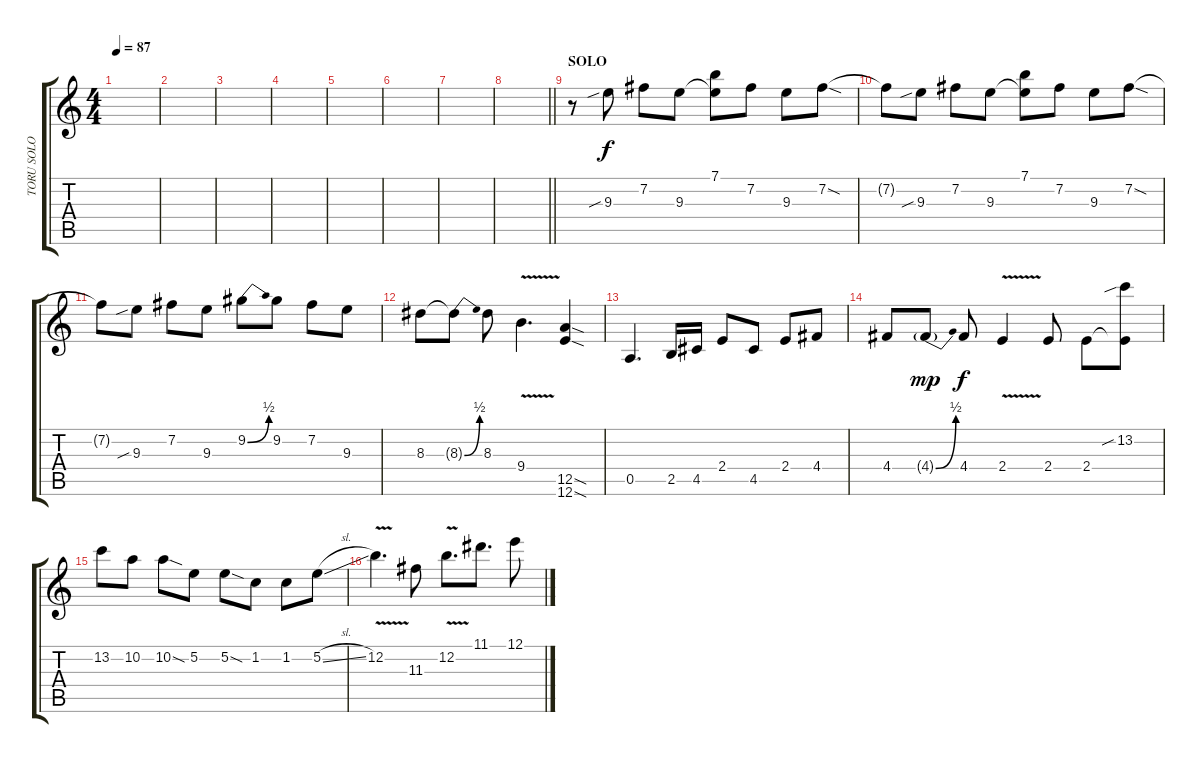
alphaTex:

\track ("TORU SOLO" "TORU SOLO") {instrument overdrivenguitar}
\staff {score tabs}
\tuning (E4 B3 G3 D3 A2 E2) {hide}
\ts (4 4)
\tempo 87
\clef g2
\ks c
|
|
|
|
|
|
|
\barLineRight lightlight
|
\section ("" "SOLO")
r.8 9.3{sib}.8 7.2.8 9.3.8 (7.1 9.3{t}).8 7.2.8 9.3.8 7.2{sod}.8 |
7.2{t}.8 9.3{sib}.8 7.2.8 9.3.8 (7.1 9.3{t}).8 7.2.8 9.3.8 7.2{sod}.8 |
7.2{t}.8 9.3{sib}.8 7.2.8 9.3.8 9.2{be (bend 0 0 60 2)}.8 9.2.8 7.2.8 9.3.8 |
8.3.8 8.3{be (bend 0 0 60 2) t}.8 8.3.8 9.4{v}.4{d} (12.5{sod} 12.6{sod}).4 |
0.5.4{d} 2.5.16 4.5.16 2.4.8 4.5.8 2.4.8 4.4.8 |
4.4.8 4.4{be (bend 0 0 60 2) g}.8{dy mp} 4.4.8{dy f} 2.4{v}.4 2.4.8 2.4.8 (13.2{sib} 2.4{t}).8 |
13.2.8 10.2.8 10.2{sod}.8 5.2.8 5.2{sod}.8 1.2.8 1.2.8 5.2{sl}.8 |
12.2{v}.4{d} 11.3.8 12.2{v}.8{d} 11.1.8{d} 12.1.8
